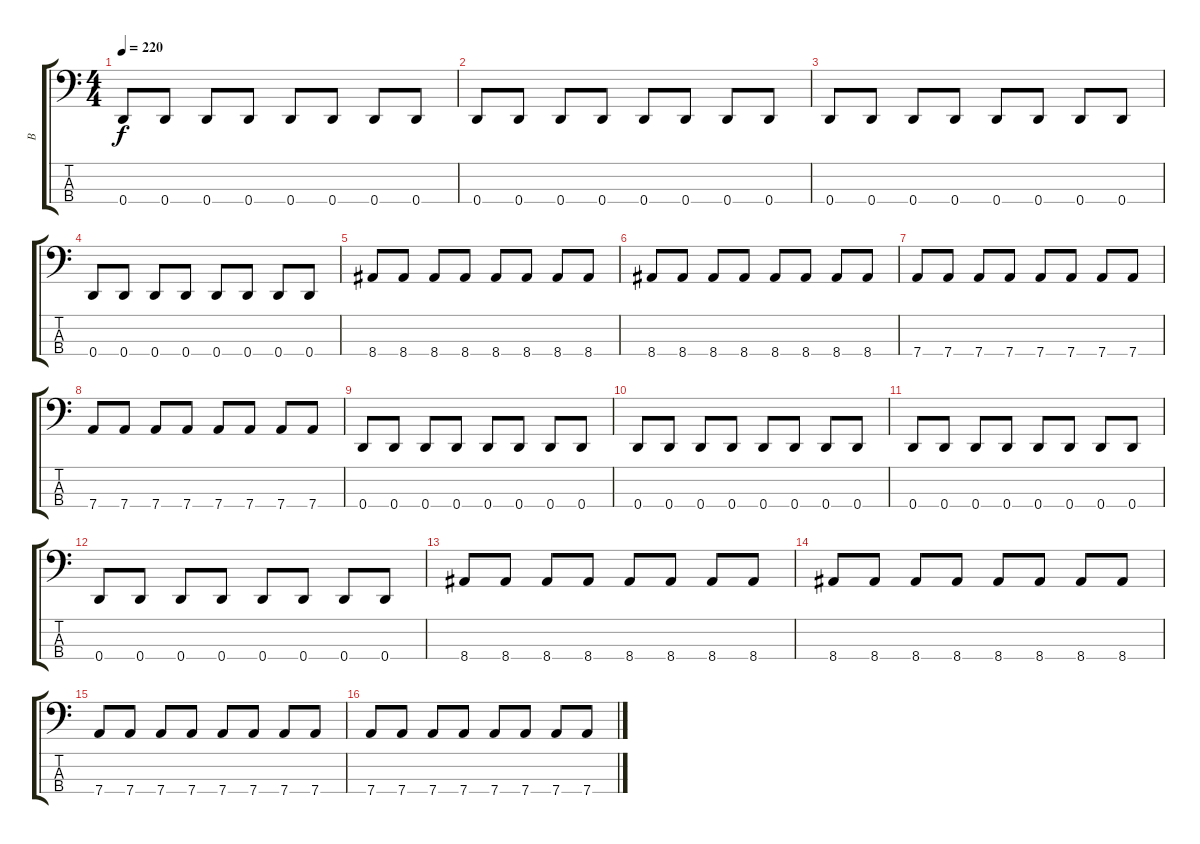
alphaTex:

\track ("B" "B") {instrument electricbassfinger}
\staff {score tabs}
\tuning (G2 D2 A1 D1) {hide}
\ts (4 4)
\tempo 220
\clef f4
\ks c
0.4.8{dy f} 0.4.8 0.4.8 0.4.8 0.4.8 0.4.8 0.4.8 0.4.8 |
0.4.8 0.4.8 0.4.8 0.4.8 0.4.8 0.4.8 0.4.8 0.4.8 |
0.4.8 0.4.8 0.4.8 0.4.8 0.4.8 0.4.8 0.4.8 0.4.8 |
0.4.8 0.4.8 0.4.8 0.4.8 0.4.8 0.4.8 0.4.8 0.4.8 |
8.4.8 8.4.8 8.4.8 8.4.8 8.4.8 8.4.8 8.4.8 8.4.8 |
8.4.8 8.4.8 8.4.8 8.4.8 8.4.8 8.4.8 8.4.8 8.4.8 |
7.4.8 7.4.8 7.4.8 7.4.8 7.4.8 7.4.8 7.4.8 7.4.8 |
7.4.8 7.4.8 7.4.8 7.4.8 7.4.8 7.4.8 7.4.8 7.4.8 |
0.4.8 0.4.8 0.4.8 0.4.8 0.4.8 0.4.8 0.4.8 0.4.8 |
0.4.8 0.4.8 0.4.8 0.4.8 0.4.8 0.4.8 0.4.8 0.4.8 |
0.4.8 0.4.8 0.4.8 0.4.8 0.4.8 0.4.8 0.4.8 0.4.8 |
0.4.8 0.4.8 0.4.8 0.4.8 0.4.8 0.4.8 0.4.8 0.4.8 |
8.4.8 8.4.8 8.4.8 8.4.8 8.4.8 8.4.8 8.4.8 8.4.8 |
8.4.8 8.4.8 8.4.8 8.4.8 8.4.8 8.4.8 8.4.8 8.4.8 |
7.4.8 7.4.8 7.4.8 7.4.8 7.4.8 7.4.8 7.4.8 7.4.8 |
7.4.8 7.4.8 7.4.8 7.4.8 7.4.8 7.4.8 7.4.8 7.4.8
